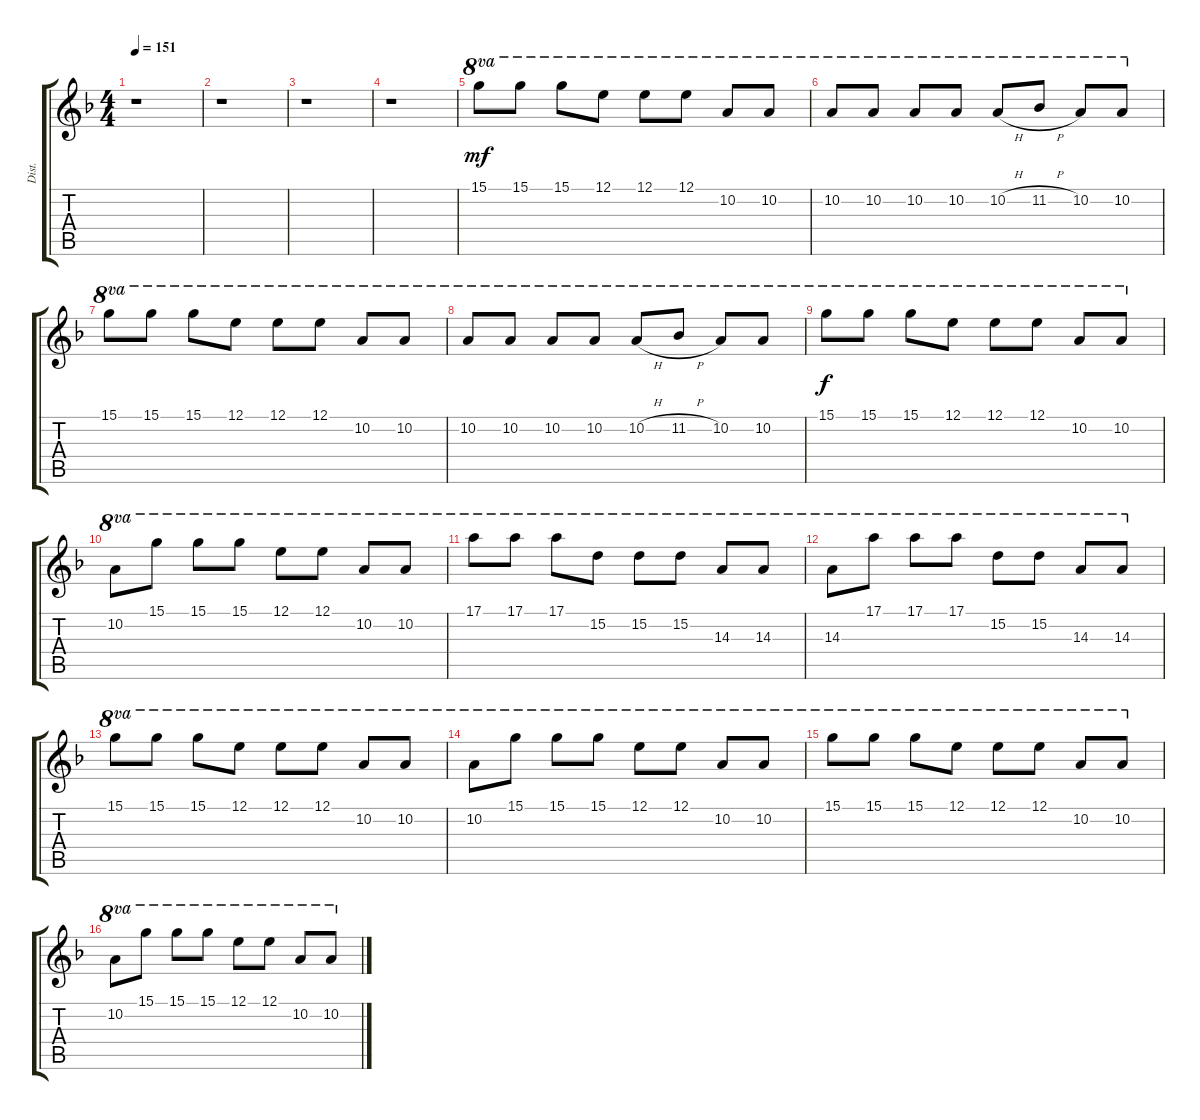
\track ("Dist." "Dist.") {instrument distortionguitar}
\staff {score tabs}
\tuning (E4 B3 G3 D3 A2 D2) {hide}
\ts (4 4)
\tempo 151
\clef g2
\ks f
r.1{dy f} |
r.1 |
r.1 |
r.1 |
15.1.8{ot 8va dy mf} 15.1.8{ot 8va} 15.1.8{ot 8va} 12.1.8{ot 8va} 12.1.8{ot 8va} 12.1.8{ot 8va} 10.2.8{ot 8va} 10.2.8{ot 8va} |
10.2.8{ot 8va} 10.2.8{ot 8va} 10.2.8{ot 8va} 10.2.8{ot 8va} 10.2{h}.8{ot 8va} 11.2{h}.8{ot 8va} 10.2.8{ot 8va} 10.2.8{ot 8va} |
15.1.8{ot 8va} 15.1.8{ot 8va} 15.1.8{ot 8va} 12.1.8{ot 8va} 12.1.8{ot 8va} 12.1.8{ot 8va} 10.2.8{ot 8va} 10.2.8{ot 8va} |
10.2.8{ot 8va} 10.2.8{ot 8va} 10.2.8{ot 8va} 10.2.8{ot 8va} 10.2{h}.8{ot 8va} 11.2{h}.8{ot 8va} 10.2.8{ot 8va} 10.2.8{ot 8va} |
15.1.8{ot 8va dy f} 15.1.8{ot 8va} 15.1.8{ot 8va} 12.1.8{ot 8va} 12.1.8{ot 8va} 12.1.8{ot 8va} 10.2.8{ot 8va} 10.2.8{ot 8va} |
10.2.8{ot 8va} 15.1.8{ot 8va} 15.1.8{ot 8va} 15.1.8{ot 8va} 12.1.8{ot 8va} 12.1.8{ot 8va} 10.2.8{ot 8va} 10.2.8{ot 8va} |
17.1.8{ot 8va} 17.1.8{ot 8va} 17.1.8{ot 8va} 15.2.8{ot 8va} 15.2.8{ot 8va} 15.2.8{ot 8va} 14.3.8{ot 8va} 14.3.8{ot 8va} |
14.3.8{ot 8va} 17.1.8{ot 8va} 17.1.8{ot 8va} 17.1.8{ot 8va} 15.2.8{ot 8va} 15.2.8{ot 8va} 14.3.8{ot 8va} 14.3.8{ot 8va} |
15.1.8{ot 8va} 15.1.8{ot 8va} 15.1.8{ot 8va} 12.1.8{ot 8va} 12.1.8{ot 8va} 12.1.8{ot 8va} 10.2.8{ot 8va} 10.2.8{ot 8va} |
10.2.8{ot 8va} 15.1.8{ot 8va} 15.1.8{ot 8va} 15.1.8{ot 8va} 12.1.8{ot 8va} 12.1.8{ot 8va} 10.2.8{ot 8va} 10.2.8{ot 8va} |
15.1.8{ot 8va} 15.1.8{ot 8va} 15.1.8{ot 8va} 12.1.8{ot 8va} 12.1.8{ot 8va} 12.1.8{ot 8va} 10.2.8{ot 8va} 10.2.8{ot 8va} |
10.2.8{ot 8va} 15.1.8{ot 8va} 15.1.8{ot 8va} 15.1.8{ot 8va} 12.1.8{ot 8va} 12.1.8{ot 8va} 10.2.8{ot 8va} 10.2.8{ot 8va}
